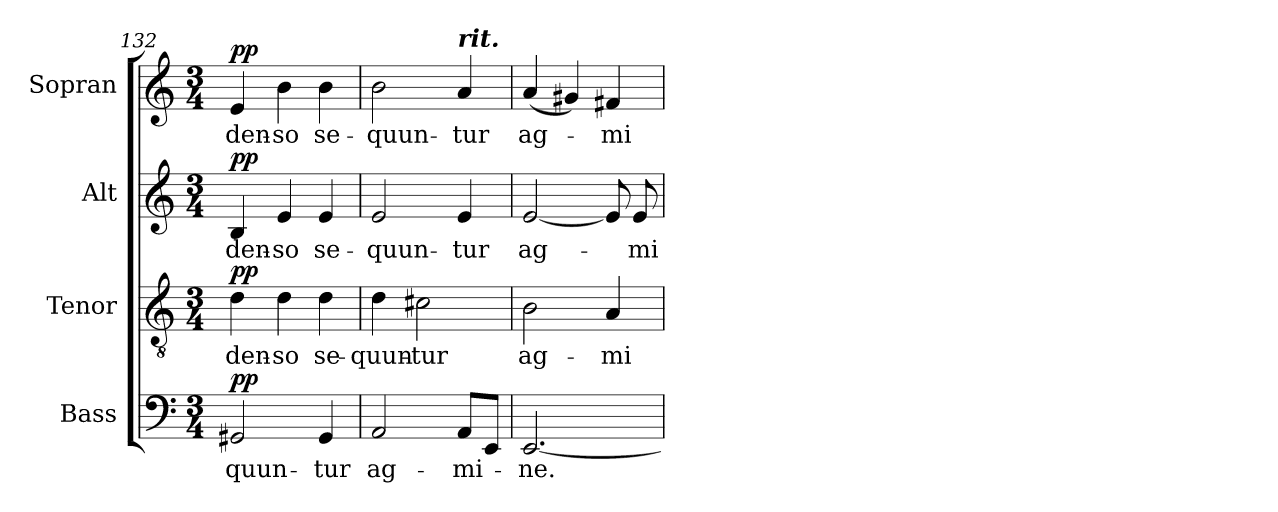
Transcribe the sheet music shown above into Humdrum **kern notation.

**kern	**text	**dynam	**kern	**text	**dynam	**kern	**text	**dynam	**kern	**text	**dynam
*part4	*part4	*part4	*part3	*part3	*part3	*part2	*part2	*part2	*part1	*part1	*part1
*staff4	*staff4	*staff4	*staff3	*staff3	*staff3	*staff2	*staff2	*staff2	*staff1	*staff1	*staff1
*I"Bass	*	*	*I"Tenor	*	*	*I"Alt	*	*	*I"Sopran	*	*
*I'B.	*	*	*I'T.	*	*	*I'A.	*	*	*I'S.	*	*
*clefF4	*	*	*clefGv2	*	*	*clefG2	*	*	*clefG2	*	*
*k[]	*	*	*k[]	*	*	*k[]	*	*	*k[]	*	*
*C:	*	*	*C:	*	*	*C:	*	*	*C:	*	*
*M3/4	*	*	*M3/4	*	*	*M3/4	*	*	*M3/4	*	*
=132	=132	=132	=132	=132	=132	=132	=132	=132	=132	=132	=132
!	!LO:LY:b	!LO:DY:a	!	!LO:LY:b	!LO:DY:a	!	!LO:LY:b	!LO:DY:a	!	!LO:LY:b	!LO:DY:a
2GG#X/	-quun-	pp	4d\	den-	pp	4B/	den-	pp	4e/	den-	pp
!	!	!	!	!LO:LY:b	!	!	!LO:LY:b	!	!	!LO:LY:b	!
.	.	.	4d\	-so	.	4e/	-so	.	4b\	-so	.
!	!LO:LY:b	!	!	!LO:LY:b	!	!	!LO:LY:b	!	!	!LO:LY:b	!
4GG#/	-tur	.	4d\	se-	.	4e/	se-	.	4b\	se-	.
=133	=133	=133	=133	=133	=133	=133	=133	=133	=133	=133	=133
!	!LO:LY:b	!	!	!LO:LY:b	!	!	!LO:LY:b	!	!	!LO:LY:b	!
2AA/	ag-	.	4d\	-quun-	.	2e/	-quun-	.	2b\	-quun-	.
!	!	!	!	!LO:LY:b	!	!	!	!	!	!	!
.	.	.	2c#X\	-tur	.	.	.	.	.	.	.
!	!	!	!	!	!	!	!	!	!LO:TX:a:Bi:t=rit.	!	!
!	!LO:LY:b	!	!	!	!	!	!LO:LY:b	!	!	!LO:LY:b	!
8AA/L	-mi-	.	.	.	.	4e/	-tur	.	4a/	-tur	.
8EE/J	.	.	.	.	.	.	.	.	.	.	.
=134	=134	=134	=134	=134	=134	=134	=134	=134	=134	=134	=134
!	!LO:LY:b	!	!	!LO:LY:b	!	!	!LO:LY:b	!	!	!LO:LY:b	!
[2.EE/	-ne.	.	2B\	ag-	.	[2e/	ag-	.	(<4a/	ag-	.
.	.	.	.	.	.	.	.	.	4g#X/)	.	.
!	!	!	!	!LO:LY:b	!	!	!	!	!	!LO:LY:b	!
.	.	.	4A/	-mi-	.	8e/]	.	.	4f#X/	-mi-	.
!	!	!	!	!	!	!	!LO:LY:b	!	!	!	!
.	.	.	.	.	.	8e/	-mi-	.	.	.	.
=	=	=	=	=	=	=	=	=	=	=	=
*-	*-	*-	*-	*-	*-	*-	*-	*-	*-	*-	*-
